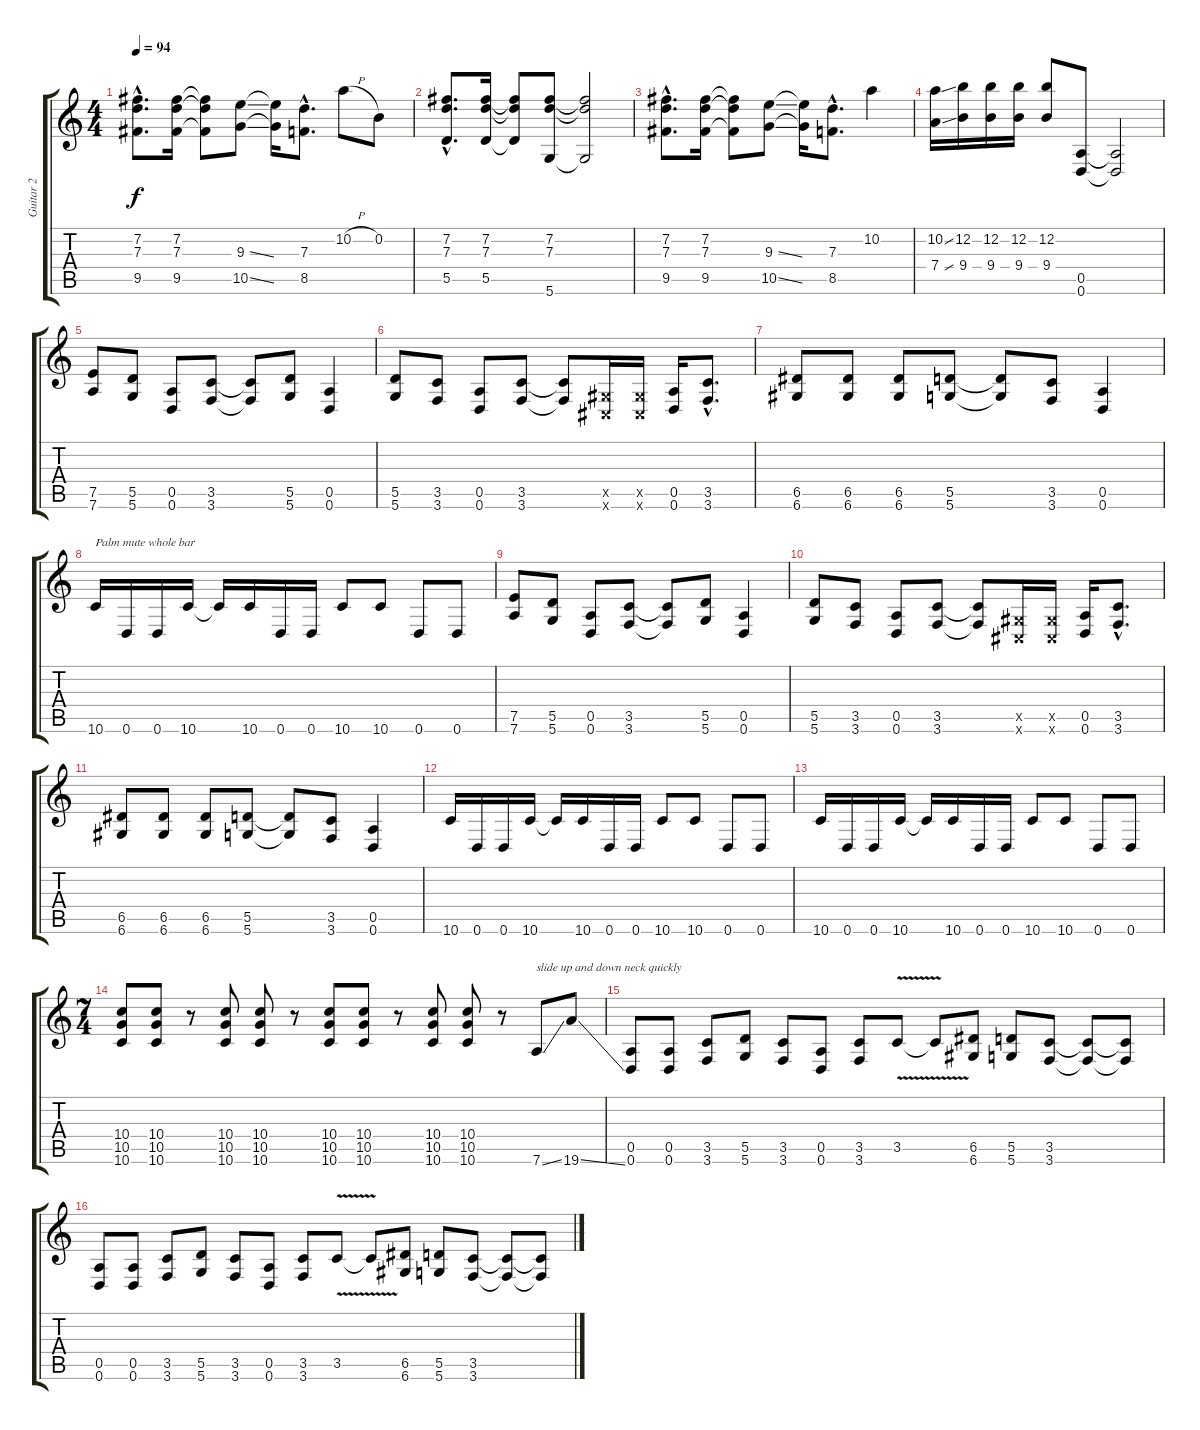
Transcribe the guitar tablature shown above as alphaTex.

\track ("Guitar 2" "Guitar 2") {instrument distortionguitar}
\staff {score tabs}
\tuning (E4 B3 G3 D3 A2 D2) {hide}
\ts (4 4)
\tempo 94
\clef g2
\ks c
(7.2{hac} 7.3{hac} 9.5{hac}).8{d dy f} (7.2 7.3 9.5).16 (7.2{t} 7.3{t} 9.5{t}).8 (9.3{ss} 10.5{ss}).8 (9.3{t} 10.5{t}).16 (7.3{hac} 8.5{hac}).8{d} 10.2{h}.8 0.2.8 |
(7.2{hac} 7.3{hac} 5.5{hac}).8{d} (7.2 7.3 5.5).16 (7.2{t} 7.3{t} 5.5{t}).8 (7.2 7.3 5.6).8 (7.2{t} 7.3{t} 5.6{t}).2 |
(7.2{hac} 7.3{hac} 9.5{hac}).8{d} (7.2 7.3 9.5).16 (7.2{t} 7.3{t} 9.5{t}).8 (9.3{ss} 10.5{ss}).8 (9.3{t} 10.5{t}).16 (7.3{hac} 8.5{hac}).8{d} 10.2.4 |
(10.2{ss} 7.4{ss}).16 (12.2 9.4).16 (12.2 9.4).16 (12.2 9.4).16 (12.2 9.4).8 (0.5 0.6).8 (0.5{t} 0.6{t}).2 |
(7.5 7.6).8 (5.5 5.6).8 (0.5 0.6).8 (3.5 3.6).8 (3.5{t} 3.6{t}).8 (5.5 5.6).8 (0.5 0.6).4 |
(5.5 5.6).8 (3.5 3.6).8 (0.5 0.6).8 (3.5 3.6).8 (3.5{t} 3.6{t}).8 (-1.5{x} -1.6{x}).16 (-1.5{x} -1.6{x}).16 (0.5 0.6).16 (3.5{hac} 3.6{hac}).8{d} |
(6.5 6.6).8 (6.5 6.6).8 (6.5 6.6).8 (5.5 5.6).8 (5.5{t} 5.6{t}).8 (3.5 3.6).8 (0.5 0.6).4 |
10.6.16{txt "Palm mute whole bar"} 0.6.16 0.6.16 10.6.16 10.6{t}.16 10.6.16 0.6.16 0.6.16 10.6.8 10.6.8 0.6.8 0.6.8 |
(7.5 7.6).8 (5.5 5.6).8 (0.5 0.6).8 (3.5 3.6).8 (3.5{t} 3.6{t}).8 (5.5 5.6).8 (0.5 0.6).4 |
(5.5 5.6).8 (3.5 3.6).8 (0.5 0.6).8 (3.5 3.6).8 (3.5{t} 3.6{t}).8 (-1.5{x} -1.6{x}).16 (-1.5{x} -1.6{x}).16 (0.5 0.6).16 (3.5{hac} 3.6{hac}).8{d} |
(6.5 6.6).8 (6.5 6.6).8 (6.5 6.6).8 (5.5 5.6).8 (5.5{t} 5.6{t}).8 (3.5 3.6).8 (0.5 0.6).4 |
10.6.16 0.6.16 0.6.16 10.6.16 10.6{t}.16 10.6.16 0.6.16 0.6.16 10.6.8 10.6.8 0.6.8 0.6.8 |
10.6.16 0.6.16 0.6.16 10.6.16 10.6{t}.16 10.6.16 0.6.16 0.6.16 10.6.8 10.6.8 0.6.8 0.6.8 |
\ts (7 4)
(10.4 10.5 10.6).8 (10.4 10.5 10.6).8 r.8 (10.4 10.5 10.6).8 (10.4 10.5 10.6).8 r.8 (10.4 10.5 10.6).8 (10.4 10.5 10.6).8 r.8 (10.4 10.5 10.6).8 (10.4 10.5 10.6).8 r.8 7.6{ss}.8{txt "slide up and down neck quickly"} 19.6{ss}.8 |
(0.5 0.6).8 (0.5 0.6).8 (3.5 3.6).8 (5.5 5.6).8 (3.5 3.6).8 (0.5 0.6).8 (3.5 3.6).8 3.5{v}.8 3.5{t}.8 (6.5 6.6).8 (5.5 5.6).8 (3.5 3.6).8 (3.5{t} 3.6{t}).8 (3.5{t} 3.6{t}).8 |
(0.5 0.6).8 (0.5 0.6).8 (3.5 3.6).8 (5.5 5.6).8 (3.5 3.6).8 (0.5 0.6).8 (3.5 3.6).8 3.5{v}.8 3.5{t}.8 (6.5 6.6).8 (5.5 5.6).8 (3.5 3.6).8 (3.5{t} 3.6{t}).8 (3.5{t} 3.6{t}).8
